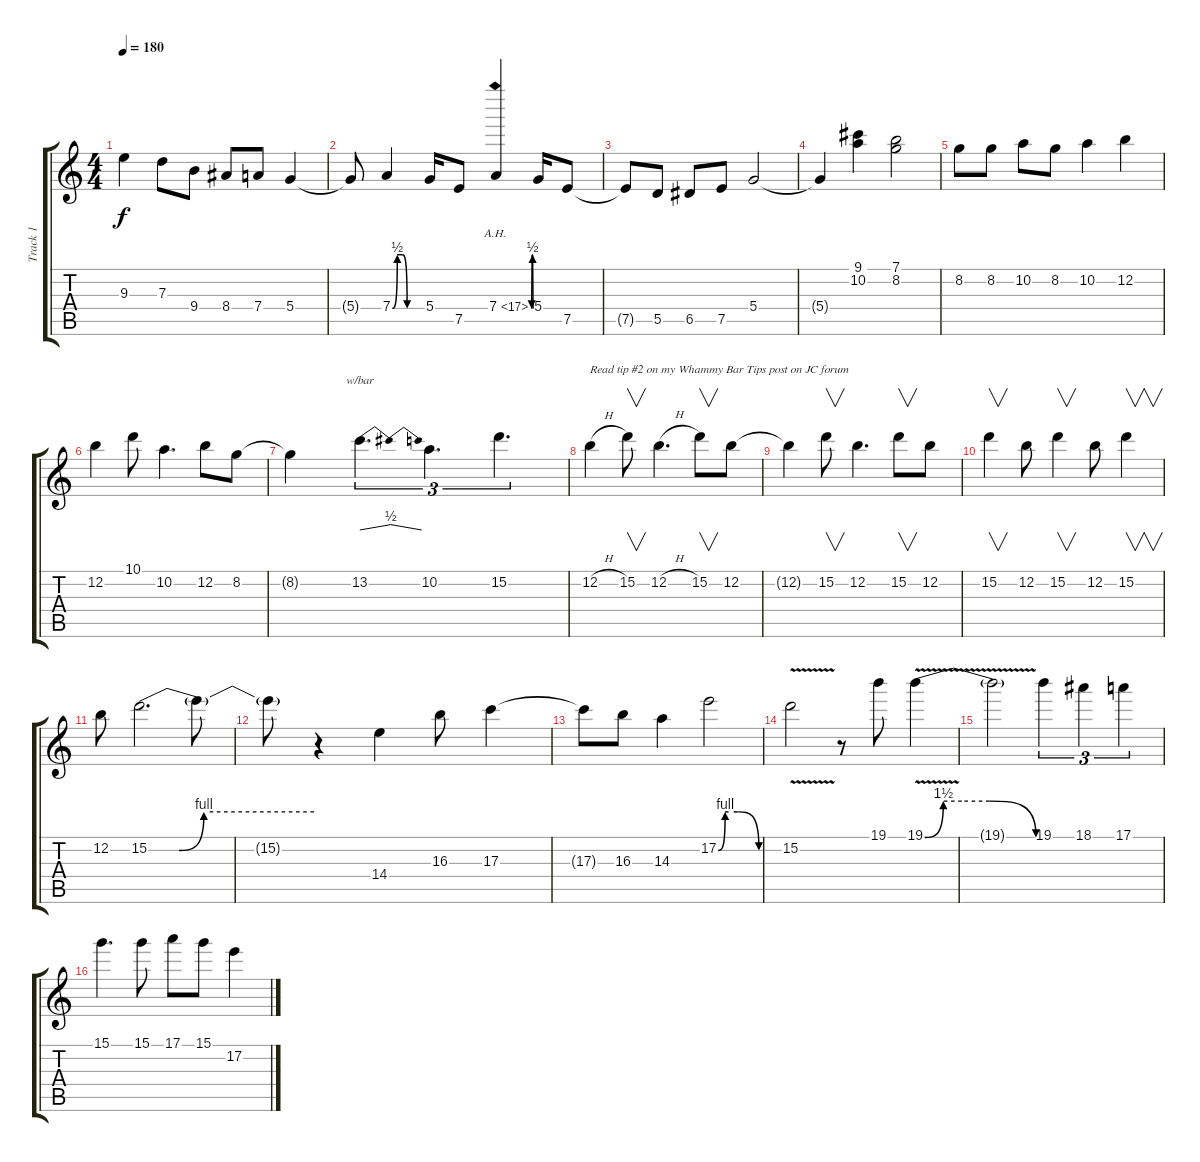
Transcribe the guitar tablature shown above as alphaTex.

\track ("Track 1" "Track 1") {instrument distortionguitar}
\staff {score tabs}
\tuning (E4 B3 G3 D3 A2 E2) {hide}
\ts (4 4)
\tempo 180
\clef g2
\ks c
9.3.4{dy f} 7.3.8 9.4.8 8.4.8 7.4.8 5.4.4 |
5.4{t}.8 7.4{be (custom 0 0 10 2 20 2 30 0 60 0)}.4 5.4.16 7.5.8 7.4{be (custom 0 0 10 2 20 2 30 0 60 0) ah 10}.4 5.4.16 7.5.8 |
7.5{t}.8 5.5.8 6.5.8 7.5.8 5.4.2 |
5.4{t}.4 (9.1 10.2).4 (7.1 8.2).2 |
8.2.8 8.2.8 10.2.8 8.2.8 10.2.4 12.2.4 |
12.2.4 10.1.8 10.2.4{d} 12.2.8 8.2.8 |
8.2{t}.4 13.2.4{d tu (3 2) tbe (dip default 0 0 30 2 60 0)} 10.2.4{d tu (3 2)} 15.2.4{d tu (3 2)} |
12.2{h}.4{txt "Read tip #2 on my Whammy Bar Tips post on JC forum"} 15.2.8{v} 12.2{h}.4{d} 15.2.8{v} 12.2.8 |
12.2{t}.4 15.2.8{v} 12.2.4{d} 15.2.8{v} 12.2.8 |
15.2.4{v} 12.2.8 15.2.4{v} 12.2.8 15.2.4{v} |
12.2.8 15.2{be (custom 0 0 11 0 20 4 60 4)}.2{d} 15.2{t}.8 |
15.2{t}.8 r.4 14.4.4 16.3.8 17.3.4 |
17.3{t}.8 16.3.8 14.3.4 17.2{be (custom 0 0 10 4 15 4 28 4 30 4 60 0)}.2 |
15.2{v}.2 r.8 19.1.8 19.1{be (custom 0 0 10 6 20 6 35 6 60 0) v}.4 |
19.1{t}.2 19.1.4{tu (3 2)} 18.1.4{tu (3 2)} 17.1.4{tu (3 2)} |
15.1.4{d} 15.1.8 17.1.8 15.1.8 17.2.4
